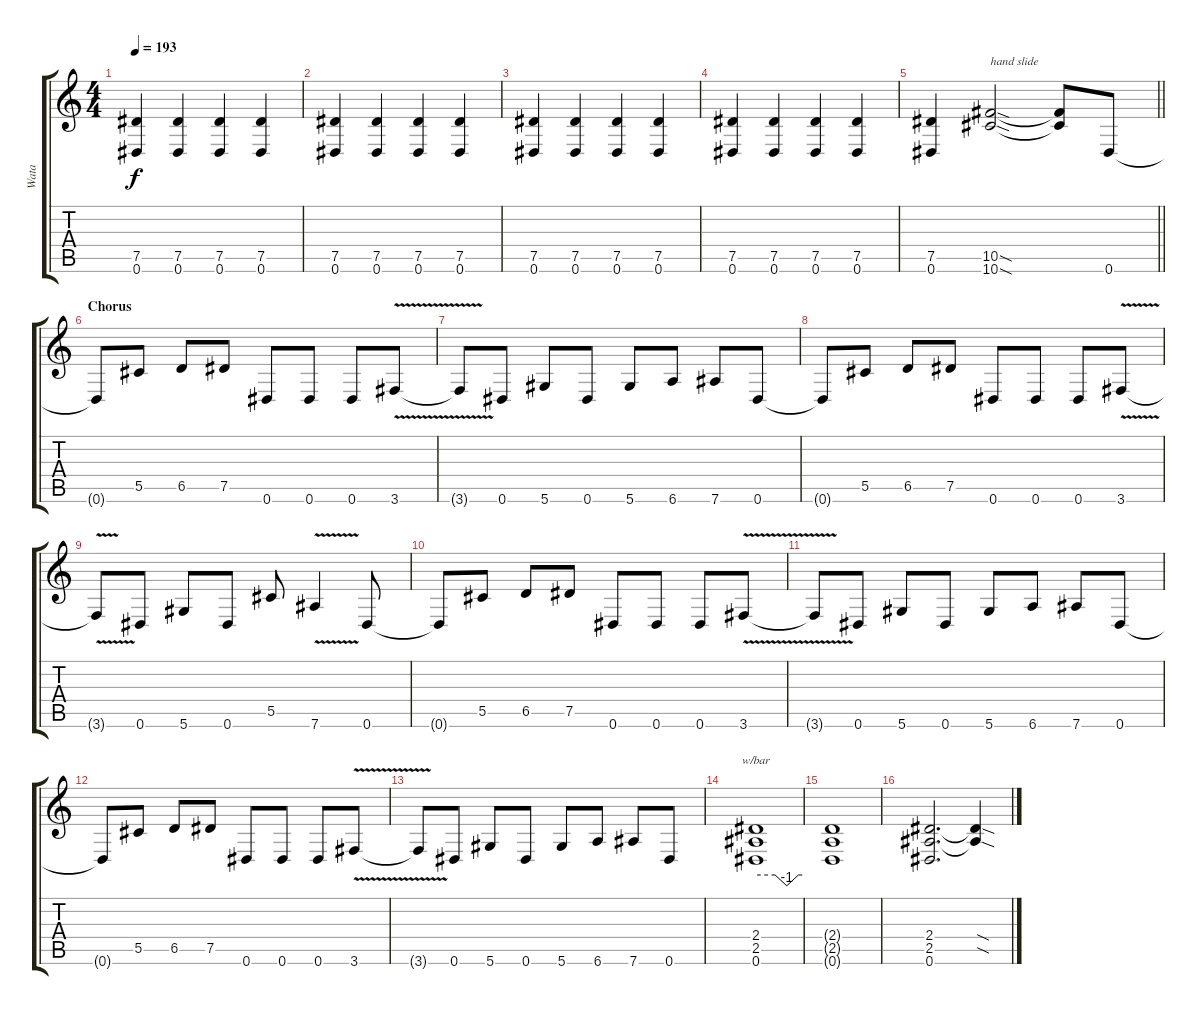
\track ("Wata" "Wata") {instrument distortionguitar}
\staff {score tabs}
\tuning (Eb4 Bb3 Gb3 Db3 Ab2 Eb2) {hide}
\ts (4 4)
\tempo 193
\clef g2
\ks c
(7.5 0.6).4{dy f} (7.5 0.6).4 (7.5 0.6).4 (7.5 0.6).4 |
(7.5 0.6).4 (7.5 0.6).4 (7.5 0.6).4 (7.5 0.6).4 |
(7.5 0.6).4 (7.5 0.6).4 (7.5 0.6).4 (7.5 0.6).4 |
(7.5 0.6).4 (7.5 0.6).4 (7.5 0.6).4 (7.5 0.6).4 |
\barLineRight lightlight
(7.5 0.6).4 (10.5{sod} 10.6{sod}).2{txt "hand slide"} (10.5{t} 10.6{t}).8 0.6.8 |
\section ("" "Chorus")
0.6{t}.8 5.5.8 6.5.8 7.5.8 0.6.8 0.6.8 0.6.8 3.6{v}.8 |
3.6{t}.8 0.6.8 5.6.8 0.6.8 5.6.8 6.6.8 7.6.8 0.6.8 |
0.6{t}.8 5.5.8 6.5.8 7.5.8 0.6.8 0.6.8 0.6.8 3.6{v}.8 |
3.6{t}.8 0.6.8 5.6.8 0.6.8 5.5.8 7.6{v}.4 0.6.8 |
0.6{t}.8 5.5.8 6.5.8 7.5.8 0.6.8 0.6.8 0.6.8 3.6{v}.8 |
3.6{t}.8 0.6.8 5.6.8 0.6.8 5.6.8 6.6.8 7.6.8 0.6.8 |
0.6{t}.8 5.5.8 6.5.8 7.5.8 0.6.8 0.6.8 0.6.8 3.6{v}.8 |
3.6{t}.8 0.6.8 5.6.8 0.6.8 5.6.8 6.6.8 7.6.8 0.6.8 |
(2.4 2.5 0.6).1{tbe (custom default 0 0 25 0 40 -4 55 0 60 0)} |
(2.4{t} 2.5{t} 0.6{t}).1 |
(2.4 2.5 0.6).2{d} (2.4{sod t} 2.5{sod t}).4
